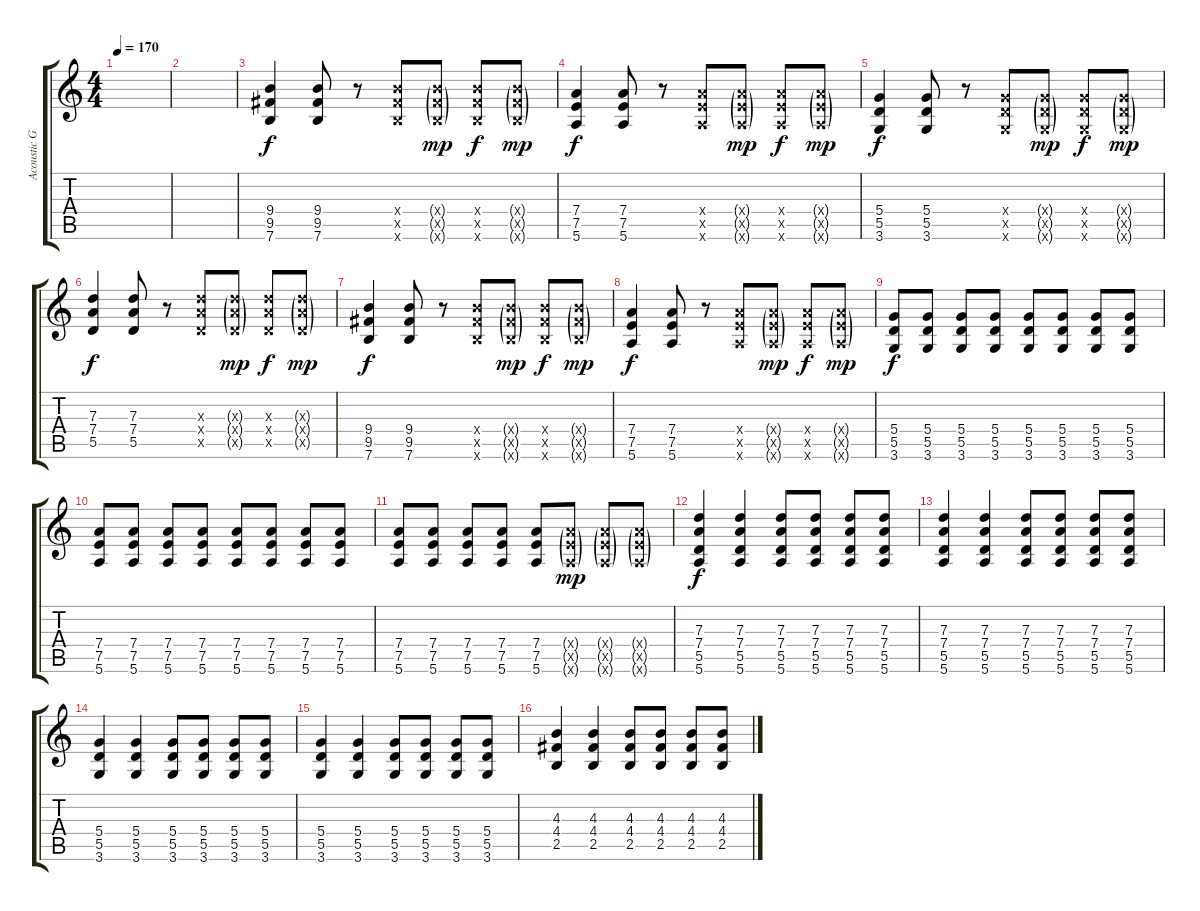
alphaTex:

\track ("Acoustic Gtr." "Acoustic G") {instrument acousticguitarsteel}
\staff {score tabs}
\tuning (E4 B3 G3 D3 A2 E2) {hide}
\ts (4 4)
\tempo 170
\clef g2
\ks c
|
|
(9.4 9.5 7.6).4 (9.4 9.5 7.6).8 r.8 (9.4{x} 9.5{x} 7.6{x}).8 (9.4{g x} 9.5{g x} 7.6{g x}).8{dy mp} (9.4{x} 9.5{x} 7.6{x}).8{dy f} (9.4{g x} 9.5{g x} 7.6{g x}).8{dy mp} |
(7.4 7.5 5.6).4{dy f} (7.4 7.5 5.6).8 r.8 (7.4{x} 7.5{x} 5.6{x}).8 (7.4{g x} 7.5{g x} 5.6{g x}).8{dy mp} (7.4{x} 7.5{x} 5.6{x}).8{dy f} (7.4{g x} 7.5{g x} 5.6{g x}).8{dy mp} |
(5.4 5.5 3.6).4{dy f} (5.4 5.5 3.6).8 r.8 (5.4{x} 5.5{x} 3.6{x}).8 (5.4{g x} 5.5{g x} 3.6{g x}).8{dy mp} (5.4{x} 5.5{x} 3.6{x}).8{dy f} (5.4{g x} 5.5{g x} 3.6{g x}).8{dy mp} |
(7.3 7.4 5.5).4{dy f} (7.3 7.4 5.5).8 r.8 (7.3{x} 7.4{x} 5.5{x}).8 (7.3{g x} 7.4{g x} 5.5{g x}).8{dy mp} (7.3{x} 7.4{x} 5.5{x}).8{dy f} (7.3{g x} 7.4{g x} 5.5{g x}).8{dy mp} |
(9.4 9.5 7.6).4{dy f} (9.4 9.5 7.6).8 r.8 (9.4{x} 9.5{x} 7.6{x}).8 (9.4{g x} 9.5{g x} 7.6{g x}).8{dy mp} (9.4{x} 9.5{x} 7.6{x}).8{dy f} (9.4{g x} 9.5{g x} 7.6{g x}).8{dy mp} |
(7.4 7.5 5.6).4{dy f} (7.4 7.5 5.6).8 r.8 (7.4{x} 7.5{x} 5.6{x}).8 (7.4{g x} 7.5{g x} 5.6{g x}).8{dy mp} (7.4{x} 7.5{x} 5.6{x}).8{dy f} (7.4{g x} 7.5{g x} 5.6{g x}).8{dy mp} |
(5.4 5.5 3.6).8{dy f} (5.4 5.5 3.6).8 (5.4 5.5 3.6).8 (5.4 5.5 3.6).8 (5.4 5.5 3.6).8 (5.4 5.5 3.6).8 (5.4 5.5 3.6).8 (5.4 5.5 3.6).8 |
(7.4 7.5 5.6).8 (7.4 7.5 5.6).8 (7.4 7.5 5.6).8 (7.4 7.5 5.6).8 (7.4 7.5 5.6).8 (7.4 7.5 5.6).8 (7.4 7.5 5.6).8 (7.4 7.5 5.6).8 |
(7.4 7.5 5.6).8 (7.4 7.5 5.6).8 (7.4 7.5 5.6).8 (7.4 7.5 5.6).8 (7.4 7.5 5.6).8 (7.4{g x} 7.5{g x} 5.6{g x}).8{dy mp} (7.4{g x} 7.5{g x} 5.6{g x}).8 (7.4{g x} 7.5{g x} 5.6{g x}).8 |
(7.3 7.4 5.5 5.6).4{dy f} (7.3 7.4 5.5 5.6).4 (7.3 7.4 5.5 5.6).8 (7.3 7.4 5.5 5.6).8 (7.3 7.4 5.5 5.6).8 (7.3 7.4 5.5 5.6).8 |
(7.3 7.4 5.5 5.6).4 (7.3 7.4 5.5 5.6).4 (7.3 7.4 5.5 5.6).8 (7.3 7.4 5.5 5.6).8 (7.3 7.4 5.5 5.6).8 (7.3 7.4 5.5 5.6).8 |
(5.4 5.5 3.6).4 (5.4 5.5 3.6).4 (5.4 5.5 3.6).8 (5.4 5.5 3.6).8 (5.4 5.5 3.6).8 (5.4 5.5 3.6).8 |
(5.4 5.5 3.6).4 (5.4 5.5 3.6).4 (5.4 5.5 3.6).8 (5.4 5.5 3.6).8 (5.4 5.5 3.6).8 (5.4 5.5 3.6).8 |
(4.3 4.4 2.5).4 (4.3 4.4 2.5).4 (4.3 4.4 2.5).8 (4.3 4.4 2.5).8 (4.3 4.4 2.5).8 (4.3 4.4 2.5).8
